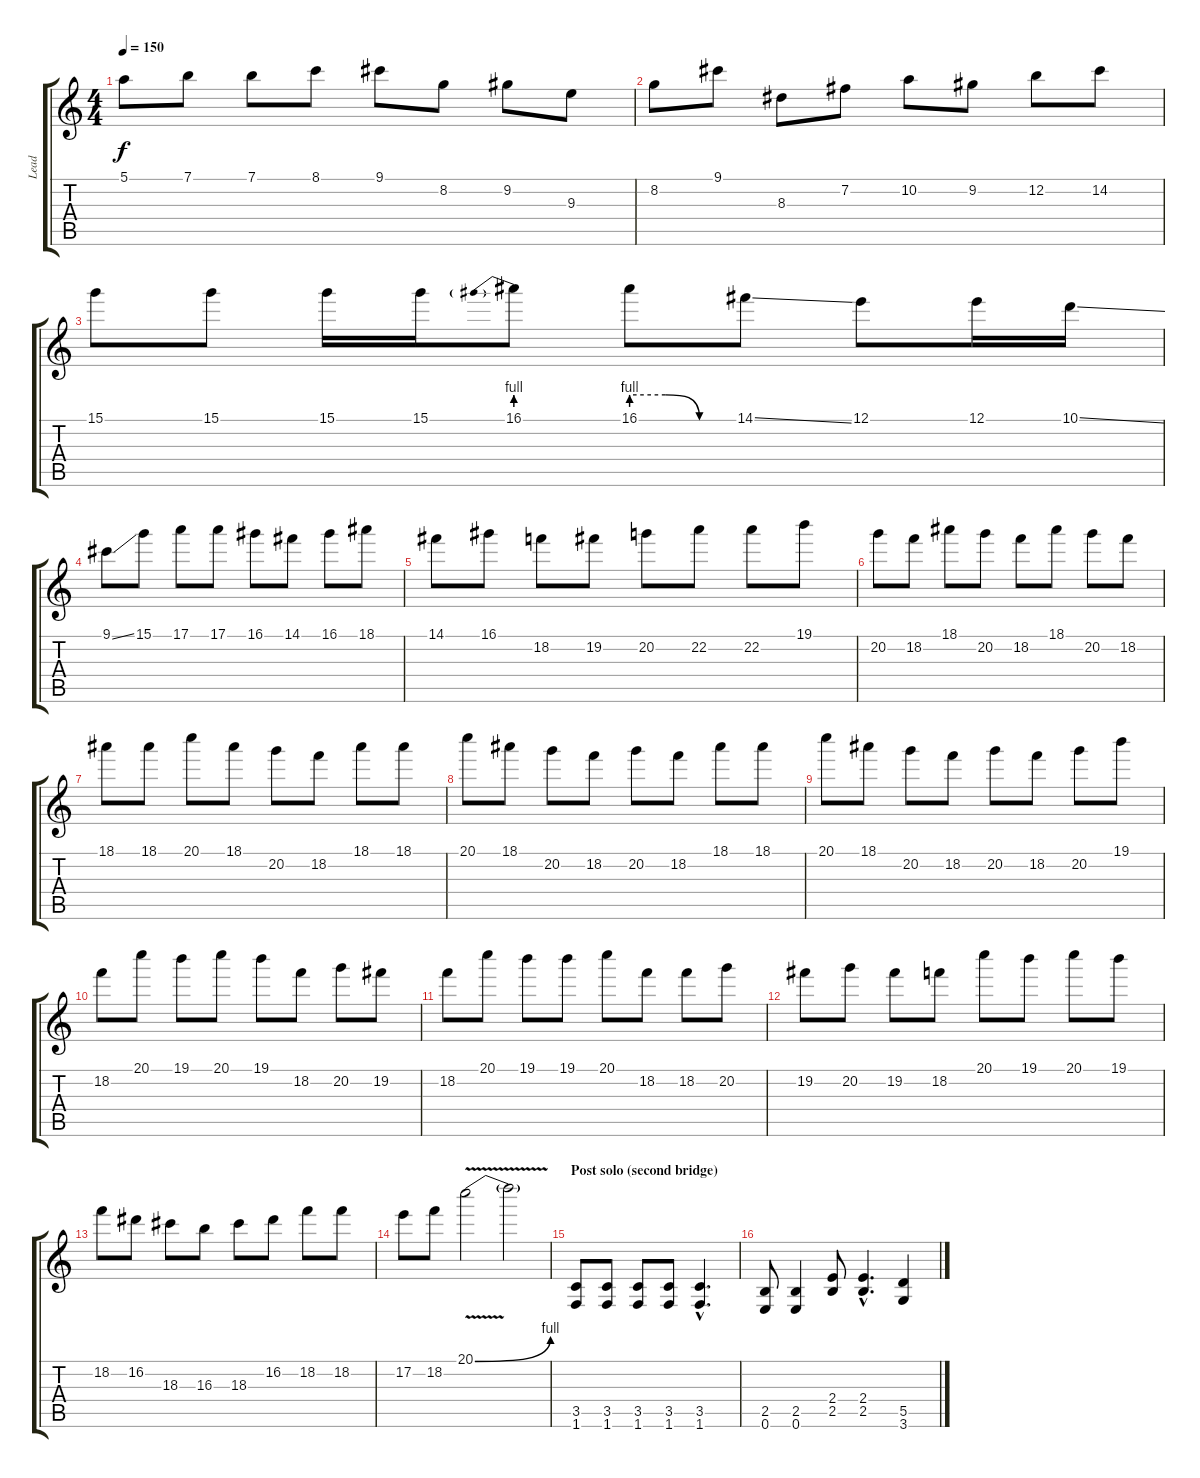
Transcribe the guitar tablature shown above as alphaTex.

\track ("Lead" "Lead") {instrument distortionguitar}
\staff {score tabs}
\tuning (E4 B3 G3 D3 A2 E2) {hide}
\ts (4 4)
\tempo 150
\clef g2
\ks c
5.1.8{dy f} 7.1.8 7.1.8 8.1.8 9.1.8 8.2.8 9.2.8 9.3.8 |
8.2.8 9.1.8 8.3.8 7.2.8 10.2.8 9.2.8 12.2.8 14.2.8 |
15.1.8 15.1.8 15.1.16 15.1.16 16.1{be (prebend 0 4 60 4)}.8 16.1{be (custom 0 4 20 4 40 0 60 0)}.8 14.1{ss}.8 12.1.8 12.1.16 10.1{ss}.16 |
9.1{ss}.8 15.1.8 17.1.8 17.1.8 16.1.8 14.1.8 16.1.8 18.1.8 |
14.1.8 16.1.8 18.2.8 19.2.8 20.2.8 22.2.8 22.2.8 19.1.8 |
20.2.8 18.2.8 18.1.8 20.2.8 18.2.8 18.1.8 20.2.8 18.2.8 |
18.1.8 18.1.8 20.1.8 18.1.8 20.2.8 18.2.8 18.1.8 18.1.8 |
20.1.8 18.1.8 20.2.8 18.2.8 20.2.8 18.2.8 18.1.8 18.1.8 |
20.1.8 18.1.8 20.2.8 18.2.8 20.2.8 18.2.8 20.2.8 19.1.8 |
18.2.8 20.1.8 19.1.8 20.1.8 19.1.8 18.2.8 20.2.8 19.2.8 |
18.2.8 20.1.8 19.1.8 19.1.8 20.1.8 18.2.8 18.2.8 20.2.8 |
19.2.8 20.2.8 19.2.8 18.2.8 20.1.8 19.1.8 20.1.8 19.1.8 |
18.2.8 16.2.8 18.3.8 16.3.8 18.3.8 16.2.8 18.2.8 18.2.8 |
17.2.8 18.2.8 20.1{be (bend 0 0 60 4) v}.2 20.1{t}.2 |
\section ("" "Post solo (second bridge)")
(3.5 1.6).8 (3.5 1.6).8 (3.5 1.6).8 (3.5 1.6).8 (3.5{hac} 1.6{hac}).4{d} |
(2.5 0.6).8 (2.5 0.6).4 (2.4 2.5).8 (2.4{hac} 2.5{hac}).4{d} (5.5 3.6).4
